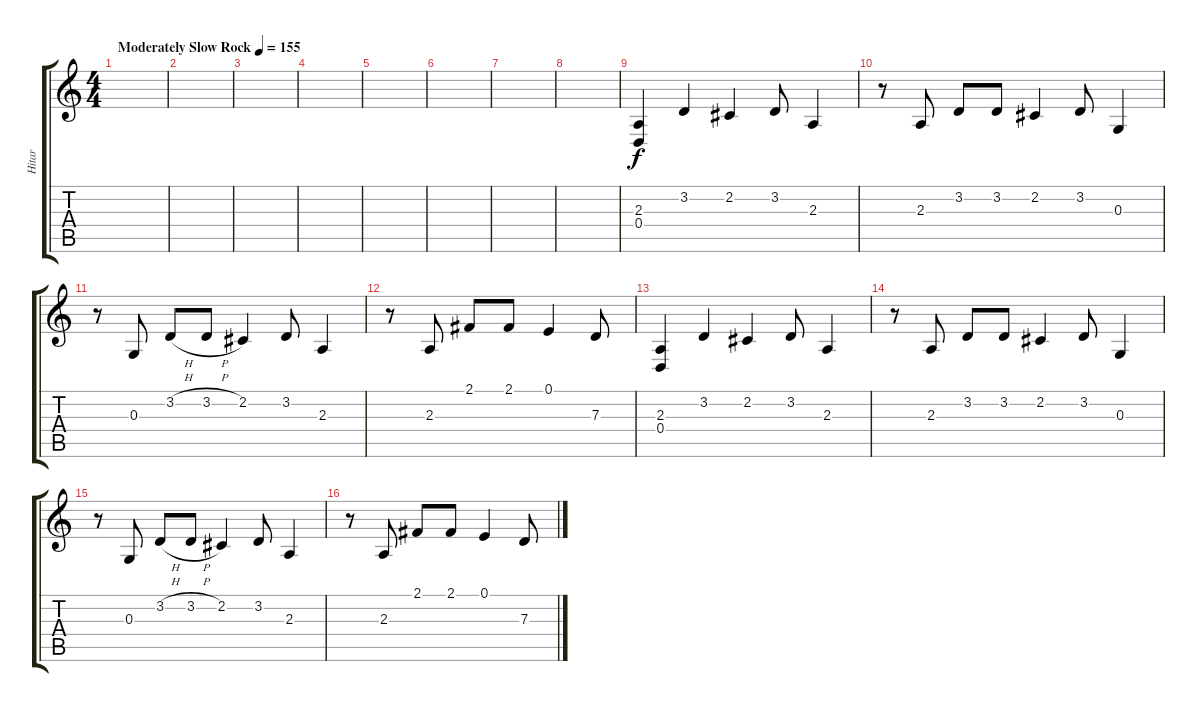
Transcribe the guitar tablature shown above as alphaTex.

\track ("Hitar" "Hitar") {instrument lead2sawtooth}
\staff {score tabs}
\tuning (E4 B3 G3 D3 A2 E2) {hide}
\ts (4 4)
\tempo (155 "Moderately Slow Rock")
\clef g2
\ks c
|
|
|
|
|
|
|
|
(2.3 0.4).4 3.2.4 2.2.4 3.2.8 2.3.4 |
r.8 2.3.8 3.2.8 3.2.8 2.2.4 3.2.8 0.3.4 |
r.8 0.3.8 3.2{h}.8 3.2{h}.8 2.2.4 3.2.8 2.3.4 |
r.8 2.3.8 2.1.8 2.1.8 0.1.4 7.3.8 |
(2.3 0.4).4 3.2.4 2.2.4 3.2.8 2.3.4 |
r.8 2.3.8 3.2.8 3.2.8 2.2.4 3.2.8 0.3.4 |
r.8 0.3.8 3.2{h}.8 3.2{h}.8 2.2.4 3.2.8 2.3.4 |
r.8 2.3.8 2.1.8 2.1.8 0.1.4 7.3.8
